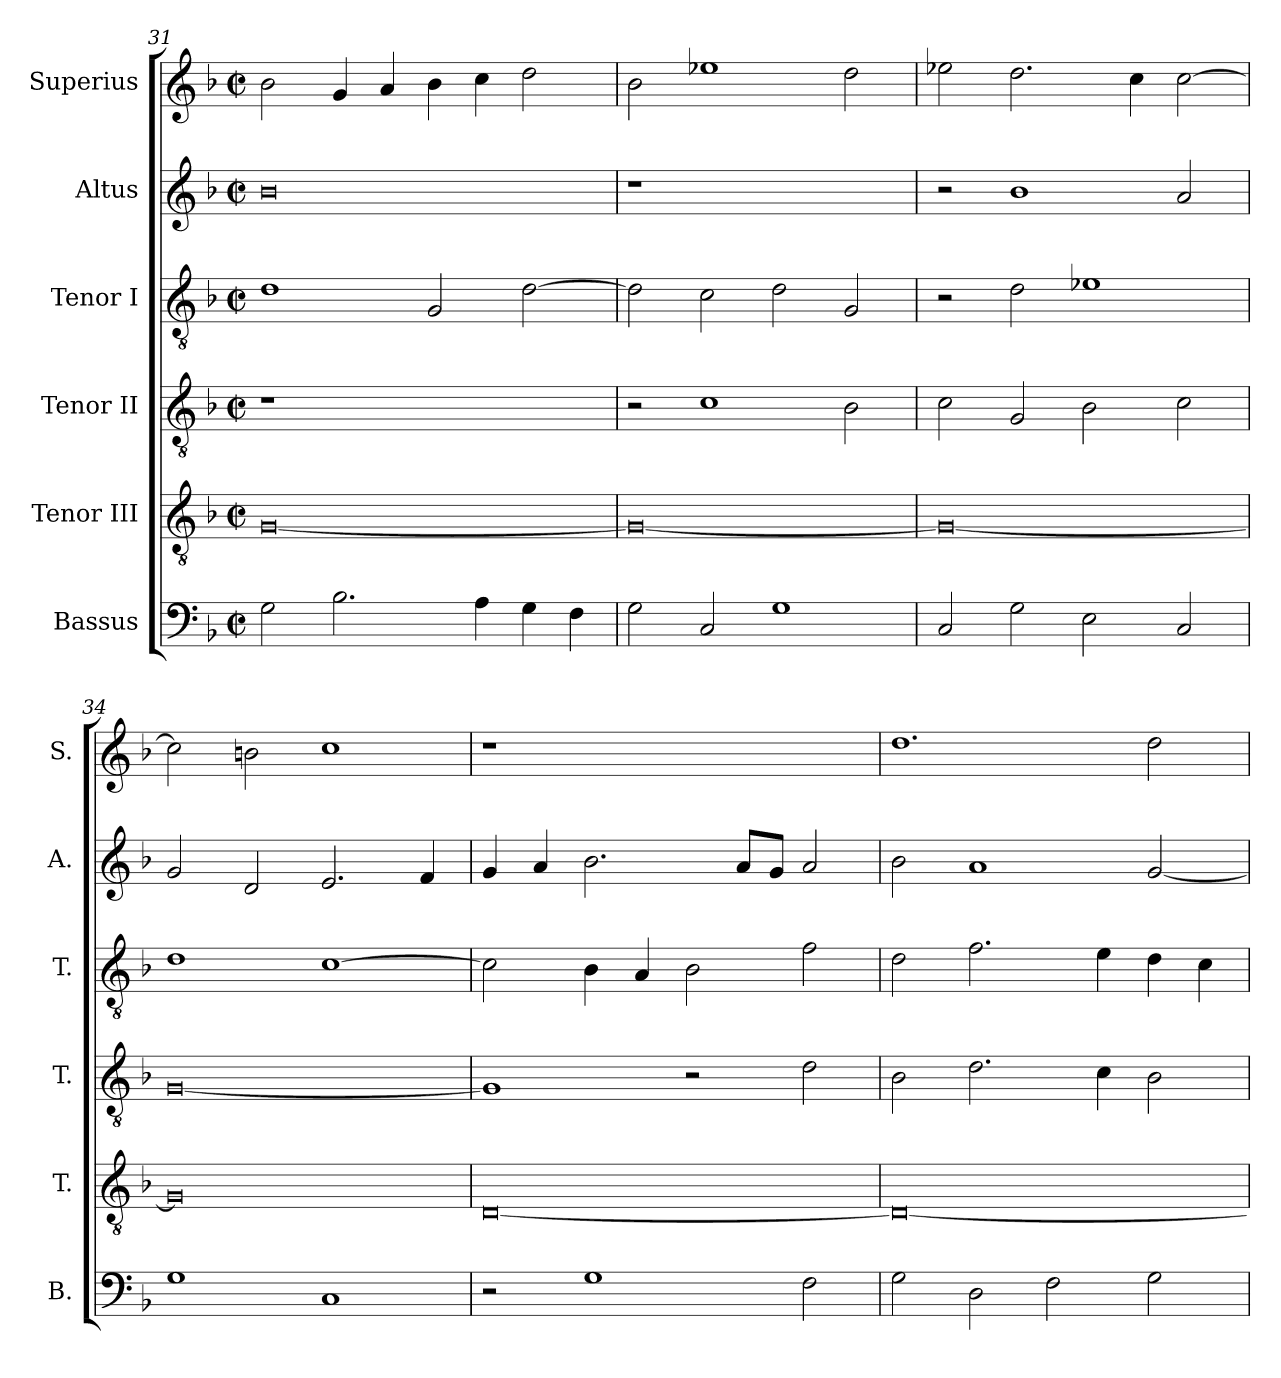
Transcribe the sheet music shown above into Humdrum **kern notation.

**kern	**kern	**kern	**kern	**kern	**kern
*part6	*part5	*part4	*part3	*part2	*part1
*staff6	*staff5	*staff4	*staff3	*staff2	*staff1
*I"Bassus	*I"Tenor III	*I"Tenor II	*I"Tenor I	*I"Altus	*I"Superius
*I'B.	*I'T.	*I'T.	*I'T.	*I'A.	*I'S.
!!LO:PB:g=z
*clefF4	*clefGv2	*clefGv2	*clefGv2	*clefG2	*clefG2
*	*ITrd7c12	*ITrd7c12	*ITrd7c12	*	*
*k[b-]	*k[b-]	*k[b-]	*k[b-]	*k[b-]	*k[b-]
*F:	*F:	*F:	*F:	*F:	*F:
*M2/2	*M2/2	*M2/2	*M2/2	*M2/2	*M2/2
*met(c|)	*met(c|)	*met(c|)	*met(c|)	*met(c|)	*met(c|)
=31	=31	=31	=31	=31	=31
!	!	!LO:N:vis=1	!	!	!
2Gi\	[<0GGi	1r	1Di	0b-i	2b-i\
2.B-i\	.	.	.	.	4gi/
.	.	.	.	.	4ai/
.	.	1ryy	2GGi/	.	4b-i\
4Ai\	.	.	.	.	4cci\
4Gi\	.	.	[>2Di\	.	2ddi\
4Fi\	.	.	.	.	.
=32	=32	=32	=32	=32	=32
!	!	!	!	!LO:N:vis=1	!
2Gi\	0GGi_<	2r	2Di\]	1r	2b-i\
2Ci/	.	1Ci	2Ci\	.	1ee-Xi
1Gi	.	.	2Di\	1ryy	.
.	.	2BB-i\	2GGi/	.	2ddi\
=33	=33	=33	=33	=33	=33
2Ci/	0GGi_<	2Ci\	2r	2r	2ee-Xi\
2Gi\	.	2GGi/	2Di\	1b-i	2.ddi\
2Ei\	.	2BB-i\	1E-Xi	.	.
.	.	.	.	.	4cci\
2Ci/	.	2Ci\	.	2ai/	[>2cci\
=34	=34	=34	=34	=34	=34
1Gi	0GGi]	[<0GGi	1Di	2gi/	2cci\]
.	.	.	.	2di/	2bni\
1Ci	.	.	[>1Ci	2.ei/	1cci
.	.	.	.	4fi/	.
!!LO:LB:g=z
=35	=35	=35	=35	=35	=35
!	!	!	!	!	!LO:N:vis=1
2r	[<0DDi	1GGi]	2Ci\]	4gi/	1r
.	.	.	.	4ai/	.
1Gi	.	.	4BB-i\	2.b-i\	.
.	.	.	4AAi/	.	.
.	.	2r	2BB-i\	.	1ryy
.	.	.	.	8ai/L	.
.	.	.	.	8gi/J	.
2Fi\	.	2Di\	2Fi\	2ai/	.
=36	=36	=36	=36	=36	=36
2Gi\	0DDi_<	2BB-i\	2Di\	2b-i\	1.ddi
2Di\	.	2.Di\	2.Fi\	1ai	.
2Fi\	.	.	.	.	.
.	.	4Ci\	4Ei\	.	.
2Gi\	.	2BB-i\	4Di\	[<2gi/	2ddi\
.	.	.	4Ci\	.	.
=	=	=	=	=	=
*-	*-	*-	*-	*-	*-
